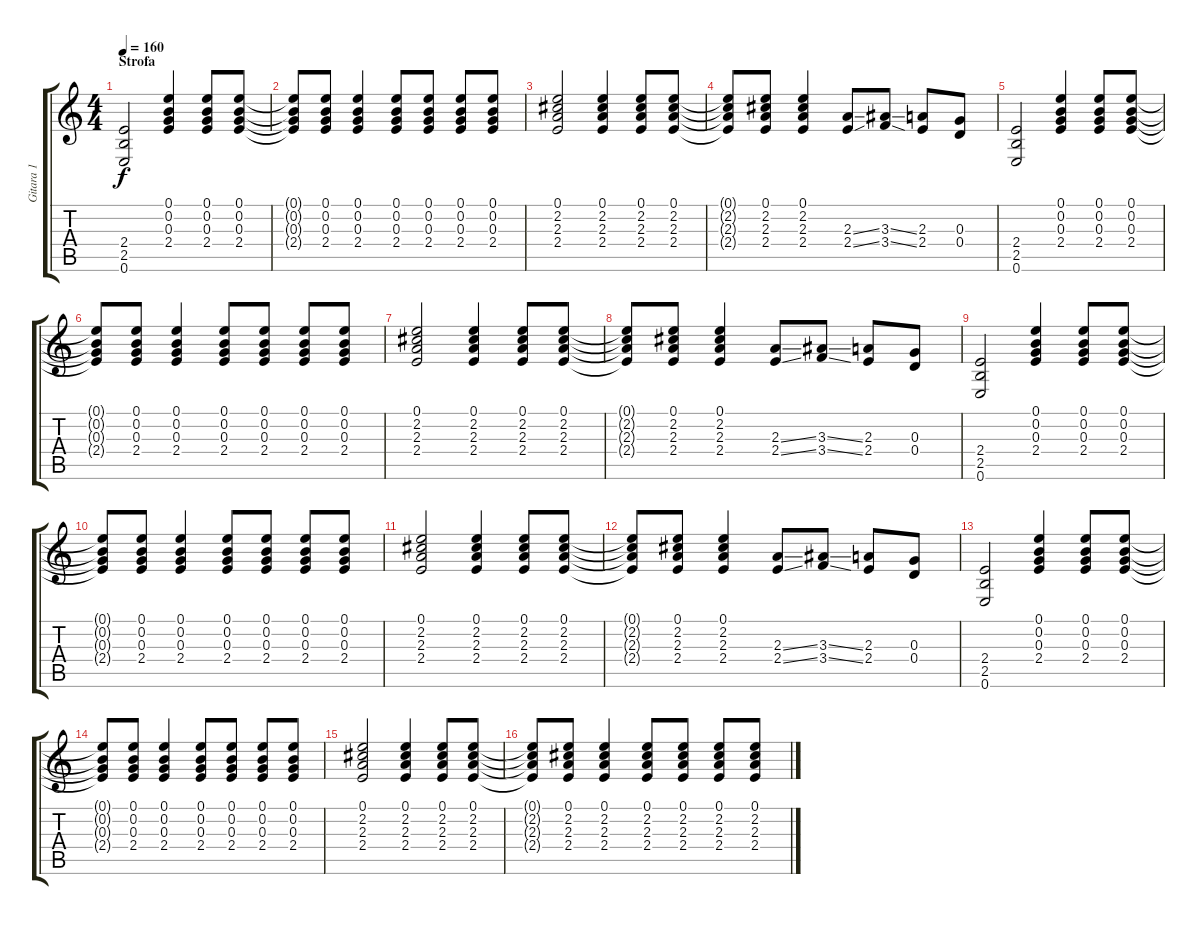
\track ("Gitara 1" "Gitara 1") {instrument electricguitarclean}
\staff {score tabs}
\tuning (E4 B3 G3 D3 A2 E2) {hide}
\ts (4 4)
\section ("" "Strofa")
\tempo 160
\clef g2
\ks c
(2.4 2.5 0.6).2{dy f} (0.1 0.2 0.3 2.4).4 (0.1 0.2 0.3 2.4).8 (0.1 0.2 0.3 2.4).8 |
(0.1{t} 0.2{t} 0.3{t} 2.4{t}).8 (0.1 0.2 0.3 2.4).8 (0.1 0.2 0.3 2.4).4 (0.1 0.2 0.3 2.4).8 (0.1 0.2 0.3 2.4).8 (0.1 0.2 0.3 2.4).8 (0.1 0.2 0.3 2.4).8 |
(0.1 2.2 2.3 2.4).2 (0.1 2.2 2.3 2.4).4 (0.1 2.2 2.3 2.4).8 (0.1 2.2 2.3 2.4).8 |
(0.1{t} 2.2{t} 2.3{t} 2.4{t}).8 (0.1 2.2 2.3 2.4).8 (0.1 2.2 2.3 2.4).4 (2.3{ss} 2.4{ss}).8 (3.3{ss} 3.4{ss}).8 (2.3 2.4).8 (0.3 0.4).8 |
(2.4 2.5 0.6).2 (0.1 0.2 0.3 2.4).4 (0.1 0.2 0.3 2.4).8 (0.1 0.2 0.3 2.4).8 |
(0.1{t} 0.2{t} 0.3{t} 2.4{t}).8 (0.1 0.2 0.3 2.4).8 (0.1 0.2 0.3 2.4).4 (0.1 0.2 0.3 2.4).8 (0.1 0.2 0.3 2.4).8 (0.1 0.2 0.3 2.4).8 (0.1 0.2 0.3 2.4).8 |
(0.1 2.2 2.3 2.4).2 (0.1 2.2 2.3 2.4).4 (0.1 2.2 2.3 2.4).8 (0.1 2.2 2.3 2.4).8 |
(0.1{t} 2.2{t} 2.3{t} 2.4{t}).8 (0.1 2.2 2.3 2.4).8 (0.1 2.2 2.3 2.4).4 (2.3{ss} 2.4{ss}).8 (3.3{ss} 3.4{ss}).8 (2.3 2.4).8 (0.3 0.4).8 |
(2.4 2.5 0.6).2 (0.1 0.2 0.3 2.4).4 (0.1 0.2 0.3 2.4).8 (0.1 0.2 0.3 2.4).8 |
(0.1{t} 0.2{t} 0.3{t} 2.4{t}).8 (0.1 0.2 0.3 2.4).8 (0.1 0.2 0.3 2.4).4 (0.1 0.2 0.3 2.4).8 (0.1 0.2 0.3 2.4).8 (0.1 0.2 0.3 2.4).8 (0.1 0.2 0.3 2.4).8 |
(0.1 2.2 2.3 2.4).2 (0.1 2.2 2.3 2.4).4 (0.1 2.2 2.3 2.4).8 (0.1 2.2 2.3 2.4).8 |
(0.1{t} 2.2{t} 2.3{t} 2.4{t}).8 (0.1 2.2 2.3 2.4).8 (0.1 2.2 2.3 2.4).4 (2.3{ss} 2.4{ss}).8 (3.3{ss} 3.4{ss}).8 (2.3 2.4).8 (0.3 0.4).8 |
(2.4 2.5 0.6).2 (0.1 0.2 0.3 2.4).4 (0.1 0.2 0.3 2.4).8 (0.1 0.2 0.3 2.4).8 |
(0.1{t} 0.2{t} 0.3{t} 2.4{t}).8 (0.1 0.2 0.3 2.4).8 (0.1 0.2 0.3 2.4).4 (0.1 0.2 0.3 2.4).8 (0.1 0.2 0.3 2.4).8 (0.1 0.2 0.3 2.4).8 (0.1 0.2 0.3 2.4).8 |
(0.1 2.2 2.3 2.4).2 (0.1 2.2 2.3 2.4).4 (0.1 2.2 2.3 2.4).8 (0.1 2.2 2.3 2.4).8 |
(0.1{t} 2.2{t} 2.3{t} 2.4{t}).8 (0.1 2.2 2.3 2.4).8 (0.1 2.2 2.3 2.4).4 (0.1 2.2 2.3 2.4).8 (0.1 2.2 2.3 2.4).8 (0.1 2.2 2.3 2.4).8 (0.1 2.2 2.3 2.4).8
